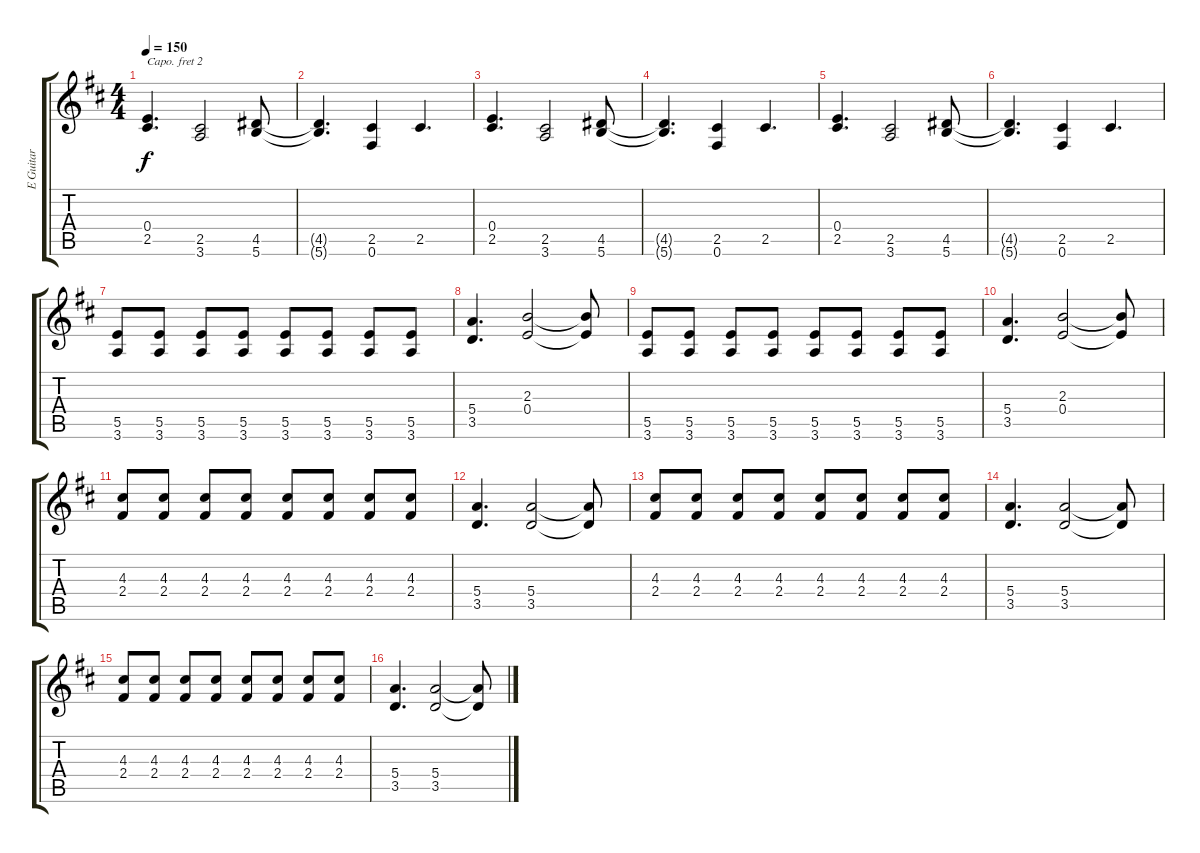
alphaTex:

\track ("E Guitar" "E Guitar") {instrument overdrivenguitar}
\staff {score tabs}
\capo 2
\tuning (E4 B3 G3 D3 A2 E2) {hide}
\ts (4 4)
\tempo 150
\clef g2
\ks d
(0.4 2.5).4{d dy f} (2.5 3.6).2 (4.5 5.6).8 |
(4.5{t} 5.6{t}).4{d} (2.5 0.6).4 2.5.4{d} |
(0.4 2.5).4{d} (2.5 3.6).2 (4.5 5.6).8 |
(4.5{t} 5.6{t}).4{d} (2.5 0.6).4 2.5.4{d} |
(0.4 2.5).4{d} (2.5 3.6).2 (4.5 5.6).8 |
(4.5{t} 5.6{t}).4{d} (2.5 0.6).4 2.5.4{d} |
(5.5 3.6).8{instrument overdrivenguitar} (5.5 3.6).8 (5.5 3.6).8 (5.5 3.6).8 (5.5 3.6).8 (5.5 3.6).8 (5.5 3.6).8 (5.5 3.6).8 |
(5.4 3.5).4{d} (2.3 0.4).2 (2.3{t} 0.4{t}).8 |
(5.5 3.6).8 (5.5 3.6).8 (5.5 3.6).8 (5.5 3.6).8 (5.5 3.6).8 (5.5 3.6).8 (5.5 3.6).8 (5.5 3.6).8 |
(5.4 3.5).4{d} (2.3 0.4).2 (2.3{t} 0.4{t}).8 |
(4.3 2.4).8 (4.3 2.4).8 (4.3 2.4).8 (4.3 2.4).8 (4.3 2.4).8 (4.3 2.4).8 (4.3 2.4).8 (4.3 2.4).8 |
(5.4 3.5).4{d} (5.4 3.5).2 (5.4{t} 3.5{t}).8 |
(4.3 2.4).8 (4.3 2.4).8 (4.3 2.4).8 (4.3 2.4).8 (4.3 2.4).8 (4.3 2.4).8 (4.3 2.4).8 (4.3 2.4).8 |
(5.4 3.5).4{d} (5.4 3.5).2 (5.4{t} 3.5{t}).8 |
(4.3 2.4).8 (4.3 2.4).8 (4.3 2.4).8 (4.3 2.4).8 (4.3 2.4).8 (4.3 2.4).8 (4.3 2.4).8 (4.3 2.4).8 |
(5.4 3.5).4{d} (5.4 3.5).2 (5.4{t} 3.5{t}).8
